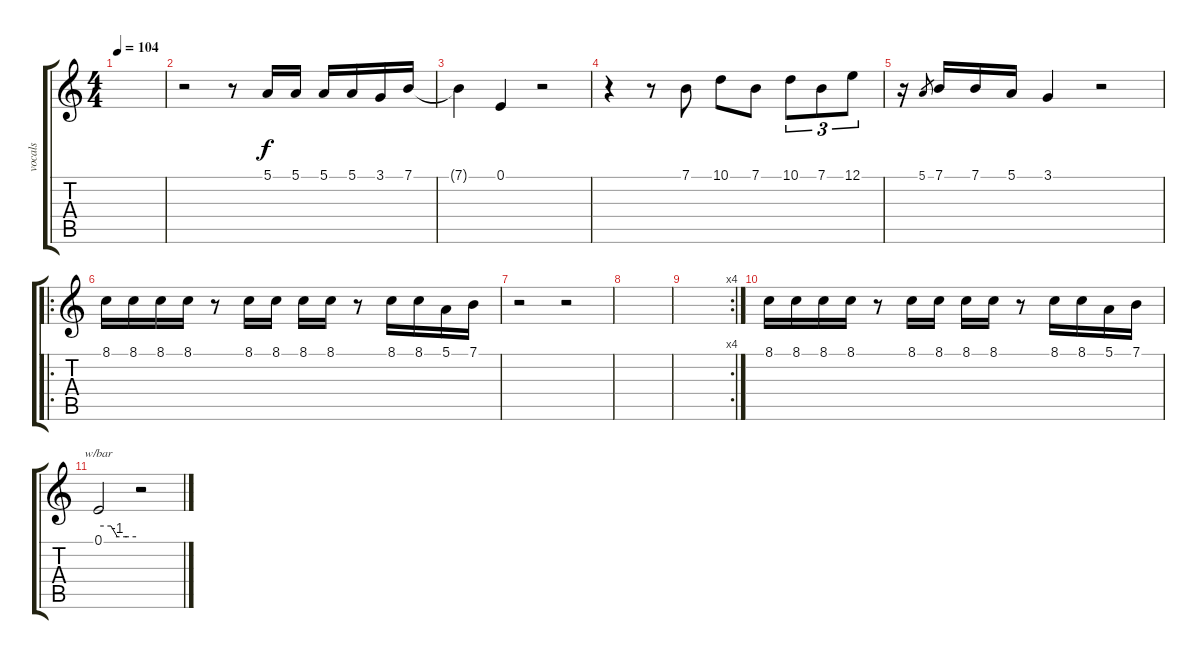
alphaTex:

\track ("vocals" "vocals") {instrument lead2sawtooth}
\staff {score tabs}
\tuning (E4 B3 G3 D3 A2 E2) {hide}
\ts (4 4)
\tempo 104
\clef g2
\ks c
|
r.2 r.8 5.1.16 5.1.16 5.1.16 5.1.16 3.1.16 7.1.16 |
7.1{t}.4 0.1.4 r.2 |
r.4 r.8 7.1.8 10.1.8 7.1.8 10.1.8{tu (3 2)} 7.1.8{tu (3 2)} 12.1.8{tu (3 2)} |
r.16 5.1.8{gr} 7.1.16 7.1.16 5.1.16 3.1.4 r.2 |
\ro
8.1.16 8.1.16 8.1.16 8.1.16 r.8 8.1.16 8.1.16 8.1.16 8.1.16 r.8 8.1.16 8.1.16 5.1.16 7.1.16 |
r.2 r.2 |
|
\rc 4
|
8.1.16 8.1.16 8.1.16 8.1.16 r.8 8.1.16 8.1.16 8.1.16 8.1.16 r.8 8.1.16 8.1.16 5.1.16 7.1.16 |
0.1.2{tbe (custom default 0 0 20 0 30 -4 45 -4 60 -4)} r.2
